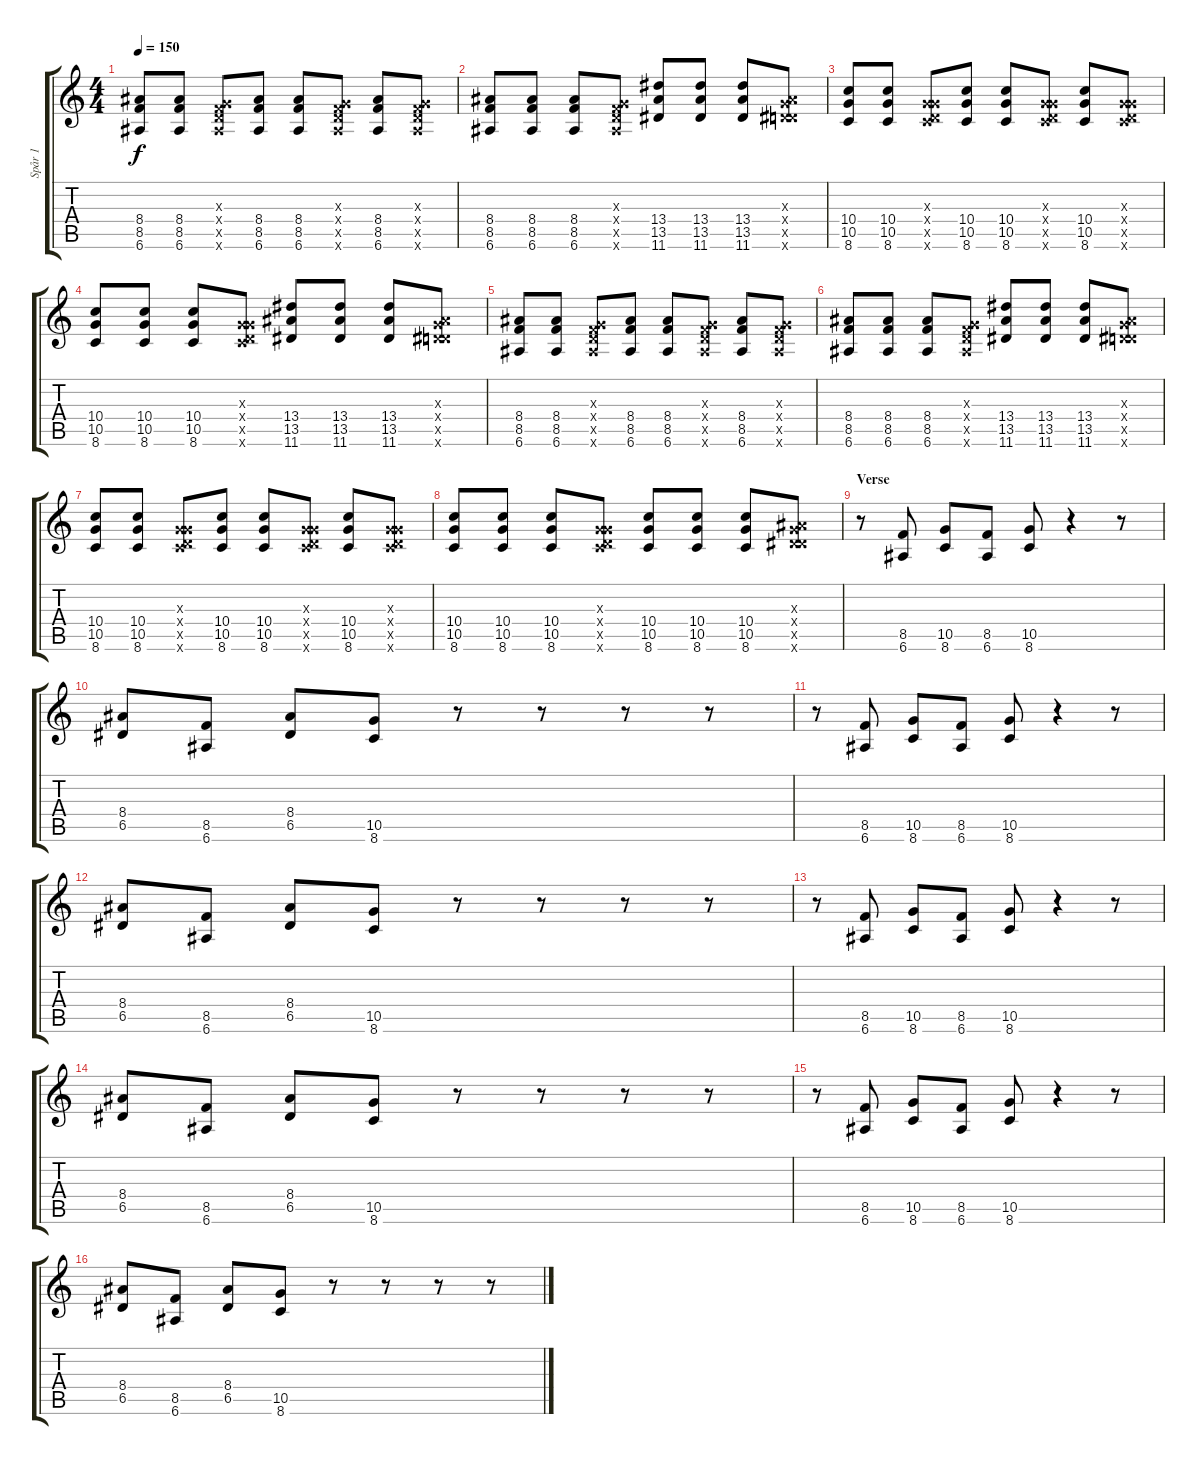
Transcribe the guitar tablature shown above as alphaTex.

\track ("Spår 1" "Spår 1") {instrument overdrivenguitar}
\staff {score tabs}
\tuning (E4 B3 G3 D3 A2 E2) {hide}
\ts (4 4)
\tempo 150
\clef g2
\ks c
(8.4 8.5 6.6).8{dy f} (8.4 8.5 6.6).8 (0.3{x} 0.4{x} 8.5{x} 6.6{x}).8 (8.4 8.5 6.6).8 (8.4 8.5 6.6).8 (0.3{x} 0.4{x} 8.5{x} 6.6{x}).8 (8.4 8.5 6.6).8 (0.3{x} 0.4{x} 8.5{x} 6.6{x}).8 |
(8.4 8.5 6.6).8 (8.4 8.5 6.6).8 (8.4 8.5 6.6).8 (0.3{x} 0.4{x} 8.5{x} 6.6{x}).8 (13.4 13.5 11.6).8 (13.4 13.5 11.6).8 (13.4 13.5 11.6).8 (0.3{x} 0.4{x} 13.5{x} 11.6{x}).8 |
(10.4 10.5 8.6).8 (10.4 10.5 8.6).8 (0.3{x} 0.4{x} 10.5{x} 8.6{x}).8 (10.4 10.5 8.6).8 (10.4 10.5 8.6).8 (0.3{x} 0.4{x} 10.5{x} 8.6{x}).8 (10.4 10.5 8.6).8 (0.3{x} 0.4{x} 10.5{x} 8.6{x}).8 |
(10.4 10.5 8.6).8 (10.4 10.5 8.6).8 (10.4 10.5 8.6).8 (0.3{x} 0.4{x} 10.5{x} 8.6{x}).8 (13.4 13.5 11.6).8 (13.4 13.5 11.6).8 (13.4 13.5 11.6).8 (0.3{x} 0.4{x} 13.5{x} 11.6{x}).8 |
(8.4 8.5 6.6).8 (8.4 8.5 6.6).8 (0.3{x} 0.4{x} 8.5{x} 6.6{x}).8 (8.4 8.5 6.6).8 (8.4 8.5 6.6).8 (0.3{x} 0.4{x} 8.5{x} 6.6{x}).8 (8.4 8.5 6.6).8 (0.3{x} 0.4{x} 8.5{x} 6.6{x}).8 |
(8.4 8.5 6.6).8 (8.4 8.5 6.6).8 (8.4 8.5 6.6).8 (0.3{x} 0.4{x} 8.5{x} 6.6{x}).8 (13.4 13.5 11.6).8 (13.4 13.5 11.6).8 (13.4 13.5 11.6).8 (0.3{x} 0.4{x} 13.5{x} 11.6{x}).8 |
(10.4 10.5 8.6).8 (10.4 10.5 8.6).8 (0.3{x} 0.4{x} 10.5{x} 8.6{x}).8 (10.4 10.5 8.6).8 (10.4 10.5 8.6).8 (0.3{x} 0.4{x} 10.5{x} 8.6{x}).8 (10.4 10.5 8.6).8 (0.3{x} 0.4{x} 10.5{x} 8.6{x}).8 |
(10.4 10.5 8.6).8 (10.4 10.5 8.6).8 (10.4 10.5 8.6).8 (0.3{x} 0.4{x} 10.5{x} 8.6{x}).8 (10.4 10.5 8.6).8 (10.4 10.5 8.6).8 (10.4 10.5 8.6).8 (0.3{x} 0.4{x} 13.5{x} 11.6{x}).8 |
\section ("" "Verse")
r.8 (8.5 6.6).8 (10.5 8.6).8 (8.5 6.6).8 (10.5 8.6).8 r.4 r.8 |
(8.4 6.5).8 (8.5 6.6).8 (8.4 6.5).8 (10.5 8.6).8 r.8 r.8 r.8 r.8 |
r.8 (8.5 6.6).8 (10.5 8.6).8 (8.5 6.6).8 (10.5 8.6).8 r.4 r.8 |
(8.4 6.5).8 (8.5 6.6).8 (8.4 6.5).8 (10.5 8.6).8 r.8 r.8 r.8 r.8 |
r.8 (8.5 6.6).8 (10.5 8.6).8 (8.5 6.6).8 (10.5 8.6).8 r.4 r.8 |
(8.4 6.5).8 (8.5 6.6).8 (8.4 6.5).8 (10.5 8.6).8 r.8 r.8 r.8 r.8 |
r.8 (8.5 6.6).8 (10.5 8.6).8 (8.5 6.6).8 (10.5 8.6).8 r.4 r.8 |
(8.4 6.5).8 (8.5 6.6).8 (8.4 6.5).8 (10.5 8.6).8 r.8 r.8 r.8 r.8
